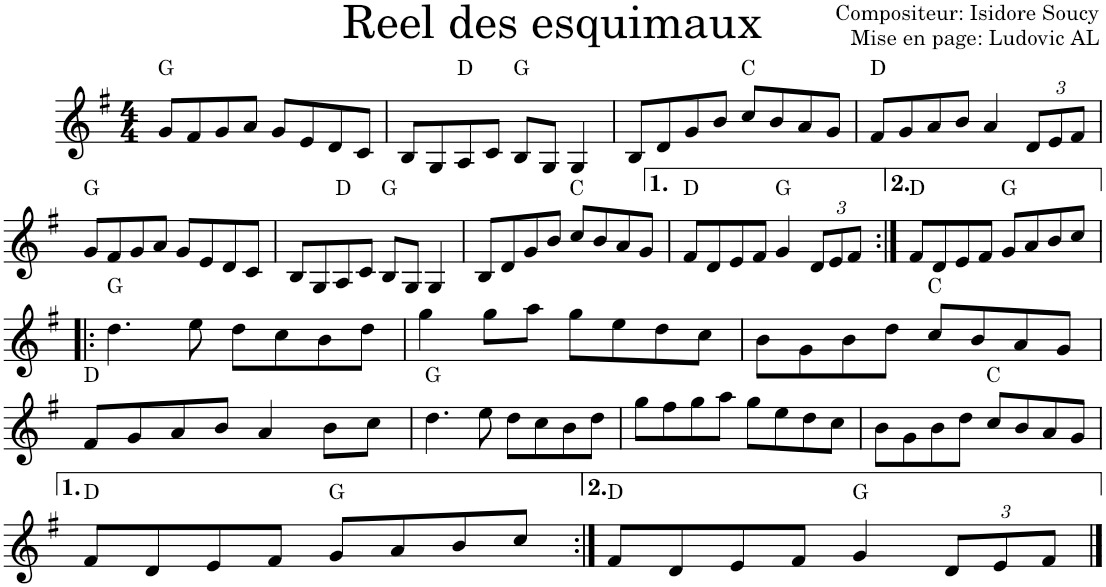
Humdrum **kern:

**kern	**harte
*part1	*part1
*staff1	*
*I"Voice	*
*I'V	*
*clefG2	*
*k[f#]	*
*M4/4	*
=1	=1
8g/L	G:maj
8f#/	.
8g/	.
8a/J	.
8g/L	.
8e/	.
8d/	.
8c/J	.
=2	=2
8B/L	.
8G/	.
8A/	D:maj
8c/J	.
8B/L	G:maj
8G/J	.
4G/	.
=3	=3
8B/L	.
8d/	.
8g/	.
8b/J	.
8cc/L	C:maj
8b/	.
8a/	.
8g/J	.
=4	=4
8f#/L	D:maj
8g/	.
8a/	.
8b/J	.
4a/	.
*Xbrackettup	*
12d/L	.
12e/	.
12f#/J	.
!!LO:LB:g=z
=5	=5
8g/L	G:maj
8f#/	.
8g/	.
8a/J	.
8g/L	.
8e/	.
8d/	.
8c/J	.
=6	=6
8B/L	.
8G/	.
8A/	D:maj
8c/J	.
8B/L	G:maj
8G/J	.
4G/	.
=7	=7
8B/L	.
8d/	.
8g/	.
8b/J	.
8cc/L	C:maj
8b/	.
8a/	.
8g/J	.
=8	=8
8f#/L	D:maj
8d/	.
8e/	.
8f#/J	.
4g/	G:maj
12d/L	.
12e/	.
12f#/J	.
=9:|!	=9:|!
8f#/L	D:maj
8d/	.
8e/	.
8f#/J	.
8g/L	G:maj
8a/	.
8b/	.
8cc/J	.
!!LO:LB:g=z
=10!|:	=10!|:
4.dd\	G:maj
8ee\	.
8dd\L	.
8cc\	.
8b\	.
8dd\J	.
=11	=11
4gg\	.
8gg\L	.
8aa\J	.
8gg\L	.
8ee\	.
8dd\	.
8cc\J	.
=12	=12
8b\L	.
8g\	.
8b\	.
8dd\J	.
8cc/L	C:maj
8b/	.
8a/	.
8g/J	.
!!LO:LB:g=z
=13	=13
8f#/L	D:maj
8g/	.
8a/	.
8b/J	.
4a/	.
8b\L	.
8cc\J	.
=14	=14
4.dd\	G:maj
8ee\	.
8dd\L	.
8cc\	.
8b\	.
8dd\J	.
=15	=15
8gg\L	.
8ff#\	.
8gg\	.
8aa\J	.
8gg\L	.
8ee\	.
8dd\	.
8cc\J	.
=16	=16
8b\L	.
8g\	.
8b\	.
8dd\J	.
8cc/L	C:maj
8b/	.
8a/	.
8g/J	.
!!LO:LB:g=z
=17	=17
8f#/L	D:maj
8d/	.
8e/	.
8f#/J	.
8g/L	G:maj
8a/	.
8b/	.
8cc/J	.
=18:|!	=18:|!
8f#/L	D:maj
8d/	.
8e/	.
8f#/J	.
4g/	G:maj
12d/L	.
12e/	.
12f#/J	.
==	==
*-	*-
